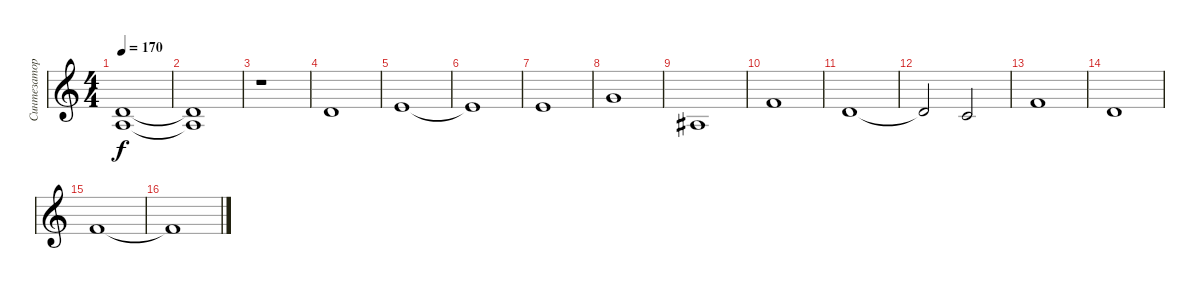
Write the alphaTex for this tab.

\track ("Синтезатор Rechst " "Синтезатор") {instrument stringensemble1}
\staff {score}
\tuning (E4 B3 G3 D3 A2 E2 B1) {hide}
\ts (4 4)
\tempo 170
\clef g2
\ks c
(7.3{t} 7.4{t}).1{dy f} |
(7.3{t} 7.4{t}).1 |
r.1 |
7.3.1{volume 11 instrument stringensemble2} |
9.3.1 |
9.3{t}.1 |
9.3.1 |
12.3.1 |
8.4.1 |
10.3.1 |
7.3.1 |
7.3{t}.2 5.3.2 |
10.3.1 |
7.3.1 |
10.3.1 |
10.3{t}.1
